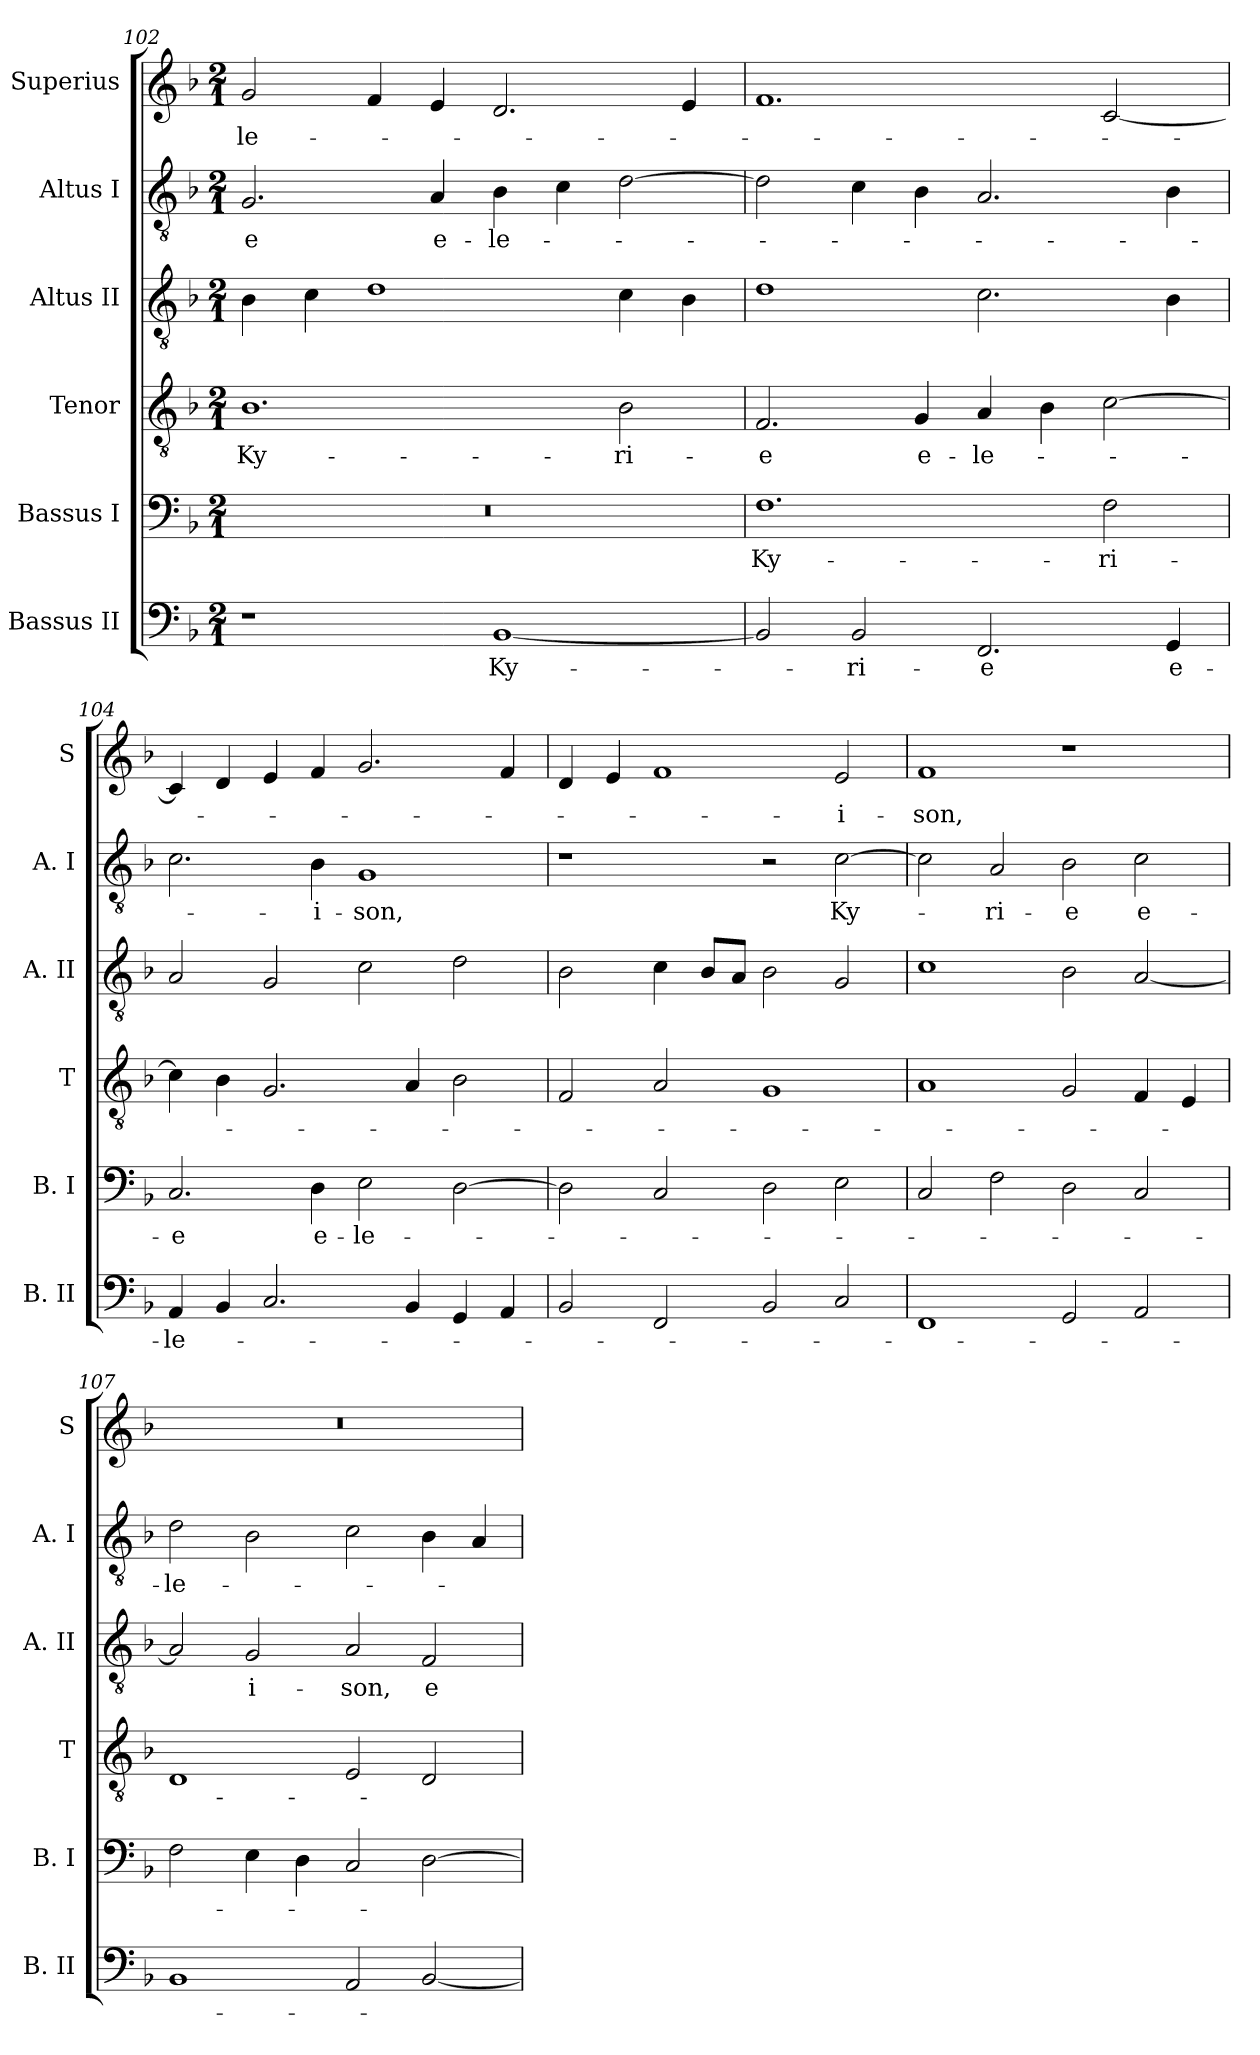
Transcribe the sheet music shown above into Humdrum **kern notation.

**kern	**text	**kern	**text	**kern	**text	**kern	**text	**kern	**text	**kern	**text
*part6	*part6	*part5	*part5	*part4	*part4	*part3	*part3	*part2	*part2	*part1	*part1
*staff6	*staff6	*staff5	*staff5	*staff4	*staff4	*staff3	*staff3	*staff2	*staff2	*staff1	*staff1
*I"Bassus II	*	*I"Bassus I	*	*I"Tenor	*	*I"Altus II	*	*I"Altus I	*	*I"Superius	*
*I'B. II	*	*I'B. I	*	*I'T	*	*I'A. II	*	*I'A. I	*	*I'S	*
*clefF4	*	*clefF4	*	*clefGv2	*	*clefGv2	*	*clefGv2	*	*clefG2	*
*k[b-]	*	*k[b-]	*	*k[b-]	*	*k[b-]	*	*k[b-]	*	*k[b-]	*
*F:	*	*F:	*	*F:	*	*F:	*	*F:	*	*F:	*
*M2/1	*	*M2/1	*	*M2/1	*	*M2/1	*	*M2/1	*	*M2/1	*
=102	=102	=102	=102	=102	=102	=102	=102	=102	=102	=102	=102
1r	.	0r	.	1.B-	Ky-	4B-	.	2.G	-e	2g	-le-
.	.	.	.	.	.	4c	.	.	.	.	.
.	.	.	.	.	.	1d	.	.	.	4f	.
.	.	.	.	.	.	.	.	4A	e-	4e	.
[1BB-	Ky-	.	.	.	.	.	.	4B-	-le-	2.d	.
.	.	.	.	.	.	.	.	4c	.	.	.
.	.	.	.	2B-	-ri-	4c	.	[2d	.	.	.
.	.	.	.	.	.	4B-	.	.	.	4e	.
=103	=103	=103	=103	=103	=103	=103	=103	=103	=103	=103	=103
2BB-]	.	1.F	Ky-	2.F	-e	1d	.	2d]	.	1.f	.
2BB-	-ri-	.	.	.	.	.	.	4c	.	.	.
.	.	.	.	4G	e-	.	.	4B-	.	.	.
2.FF	-e	.	.	4A	-le-	2.c	.	2.A	.	.	.
.	.	.	.	4B-	.	.	.	.	.	.	.
.	.	2F	-ri-	[2c	.	.	.	.	.	[2c	.
4GG	e-	.	.	.	.	4B-	.	4B-	.	.	.
=104	=104	=104	=104	=104	=104	=104	=104	=104	=104	=104	=104
4AA	-le-	2.C	-e	4c]	.	2A	.	2.c	.	4c]	.
4BB-	.	.	.	4B-	.	.	.	.	.	4d	.
2.C	.	.	.	2.G	.	2G	.	.	.	4e	.
.	.	4D	e-	.	.	.	.	4B-	-i-	4f	.
.	.	2E	-le-	.	.	2c	.	1G	-son,	2.g	.
4BB-	.	.	.	4A	.	.	.	.	.	.	.
4GG	.	[2D	.	2B-	.	2d	.	.	.	.	.
4AA	.	.	.	.	.	.	.	.	.	4f	.
=105	=105	=105	=105	=105	=105	=105	=105	=105	=105	=105	=105
2BB-	.	2D]	.	2F	.	2B-	.	1r	.	4d	.
.	.	.	.	.	.	.	.	.	.	4e	.
2FF	.	2C	.	2A	.	4c	.	.	.	1f	.
.	.	.	.	.	.	8B-L	.	.	.	.	.
.	.	.	.	.	.	8AJ	.	.	.	.	.
2BB-	.	2D	.	1G	.	2B-	.	2r	.	.	.
2C	.	2E	.	.	.	2G	.	[2c	Ky-	2e	-i-
=106	=106	=106	=106	=106	=106	=106	=106	=106	=106	=106	=106
1FF	.	2C	.	1A	.	1c	.	2c]	.	1f	-son,
.	.	2F	.	.	.	.	.	2A	-ri-	.	.
2GG	.	2D	.	2G	.	2B-	.	2B-	-e	1r	.
2AA	.	2C	.	4F	.	[2A	.	2c	e-	.	.
.	.	.	.	4E	.	.	.	.	.	.	.
=107	=107	=107	=107	=107	=107	=107	=107	=107	=107	=107	=107
1BB-	.	2F	.	1D	.	2A]	.	2d	-le-	0r	.
.	.	4E	.	.	.	2G	-i-	2B-	.	.	.
.	.	4D	.	.	.	.	.	.	.	.	.
2AA	.	2C	.	2E	.	2A	-son,	2c	.	.	.
[2BB-	.	[2D	.	2D	.	2F	e-	4B-	.	.	.
.	.	.	.	.	.	.	.	4A	.	.	.
=	=	=	=	=	=	=	=	=	=	=	=
*-	*-	*-	*-	*-	*-	*-	*-	*-	*-	*-	*-
